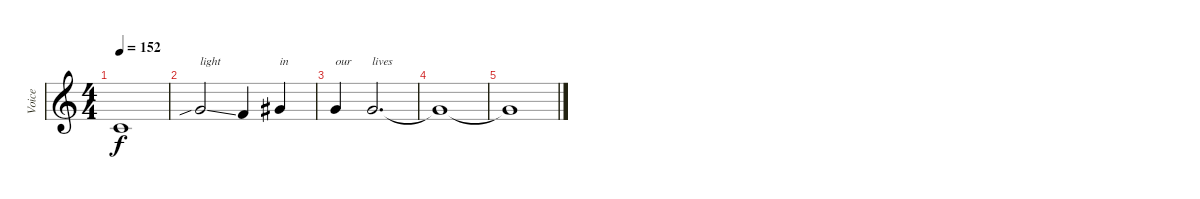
\track ("Voice" "Voice") {instrument altosax}
\staff {score}
\tuning (E4 B3 G3 D3 A2 E2) {hide}
\ts (4 4)
\tempo 152
\clef g2
\ks c
5.3{t}.1{dy f} |
12.3{sib ss}.2{txt "light"} 10.3.4 13.3.4{txt "in"} |
12.3.4{txt "our"} 12.3.2{d txt "lives"} |
12.3{t}.1 |
12.3{t}.1
